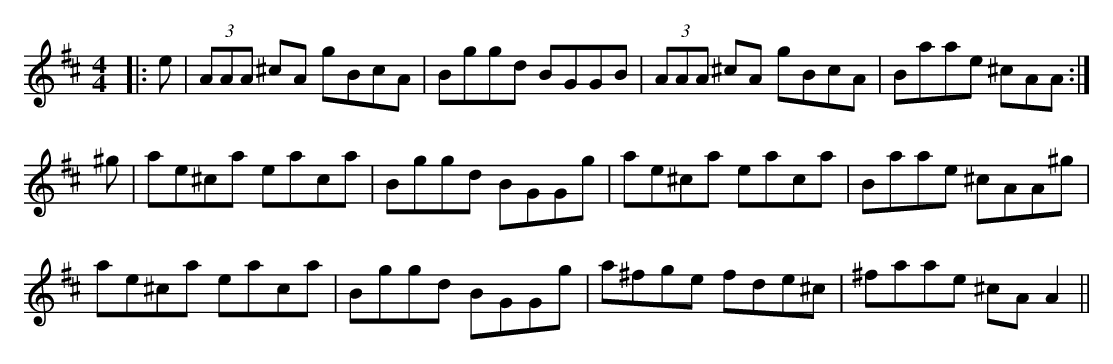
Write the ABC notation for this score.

X:1
M:4/4
K:Amix
|:e|(3AAA ^cA gBcA|Bggd BGGB|(3AAA ^cA gBcA|Baae ^cAA:|
^g|ae^ca eaca|Bggd BGGg|ae^ca eaca|Baae ^cAA^g|
ae^ca eaca|Bggd BGGg|a^fge fde^c|^faae ^cA A2||
